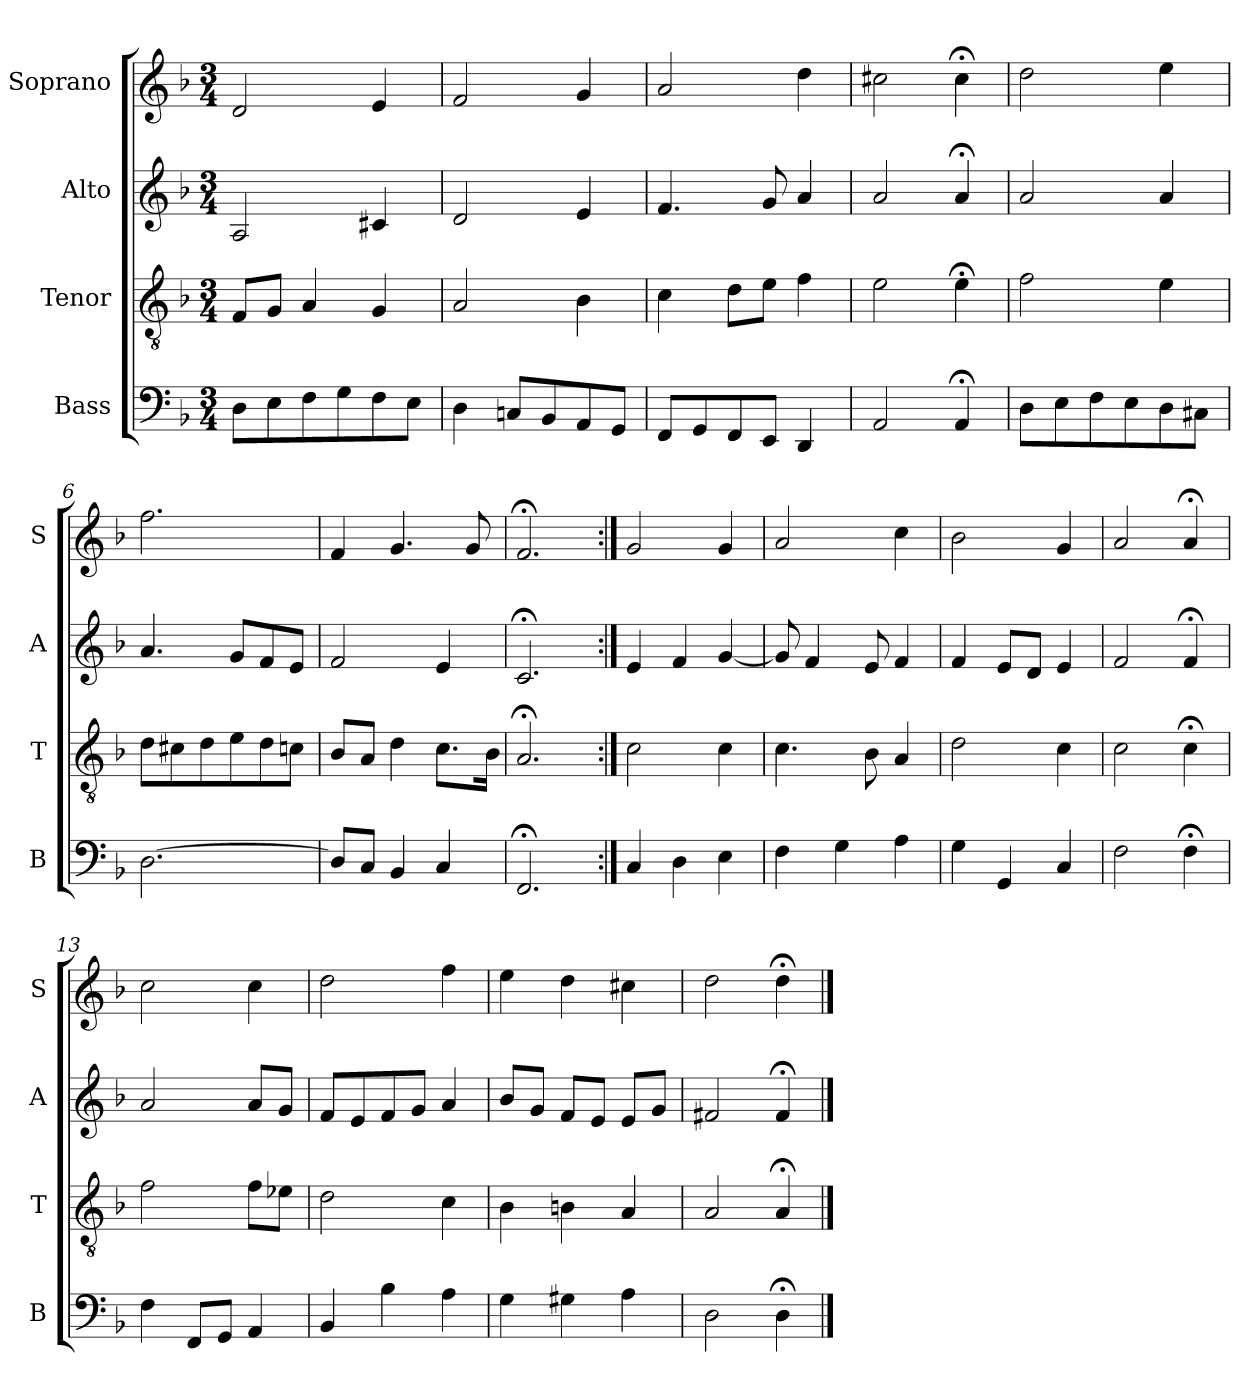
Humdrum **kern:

**kern	**kern	**kern	**kern
*part4	*part3	*part2	*part1
*staff4	*staff3	*staff2	*staff1
*I"Bass	*I"Tenor	*I"Alto	*I"Soprano
*I'B	*I'T	*I'A	*I'S
*clefF4	*clefGv2	*clefG2	*clefG2
*k[b-]	*k[b-]	*k[b-]	*k[b-]
*d:	*d:	*d:	*d:
*M3/4	*M3/4	*M3/4	*M3/4
*MM100	*MM100	*MM100	*MM100
=1	=1	=1	=1
8DL	8FL	2A	2d
8E	8GJ	.	.
8F	4A	.	.
8G	.	.	.
8F	4G	4c#X	4e
8EJ	.	.	.
=2	=2	=2	=2
4D	2A	2d	2f
8CnL	.	.	.
8BB-	.	.	.
8AA	4B-	4e	4g
8GGJ	.	.	.
=3	=3	=3	=3
8FFL	4c	4.f	2a
8GG	.	.	.
8FF	8dL	.	.
8EEJ	8eJ	8g	.
4DD	4f	4a	4dd
=4	=4	=4	=4
2AA	2e	2a	2cc#X
4AA;<	4e;<	4a;<	4cc#;<
=5	=5	=5	=5
8DL	2f	2a	2dd
8E	.	.	.
8F	.	.	.
8E	.	.	.
8D	4e	4a	4ee
8C#XJ	.	.	.
=6	=6	=6	=6
[2.D	8dL	4.a	2.ff
.	8c#X	.	.
.	8d	.	.
.	8e	8gL	.
.	8d	8f	.
.	8cnJ	8eJ	.
=7	=7	=7	=7
8DL]	8B-L	2f	4f
8CJ	8AJ	.	.
4BB-	4d	.	4.g
4C	8.cL	4e	.
.	.	.	8g
.	16B-Jk	.	.
=8	=8	=8	=8
2.FF;<	2.A;<i	2.c;<	2.f;<i
=9:|!	=9:|!	=9:|!	=9:|!
4C	2ci	4e	2gi
4D	.	4f	.
4E	4c	[4g	4g
=10	=10	=10	=10
4F	4.c	8g]	2ai
.	.	4f	.
4G	.	.	.
.	8B-	8ei	.
4A	4A	4fi	4cci
=11	=11	=11	=11
4G	2d	4f	2b-
4GG	.	8eL	.
.	.	8dJ	.
4C	4c	4e	4g
=12	=12	=12	=12
2F	2ci	2f	2ai
4F;<	4c;<i	4f;<	4a;<i
=13	=13	=13	=13
4F	2fi	2a	2cci
8FFL	.	.	.
8GGJ	.	.	.
4AA	8fL	8aL	4cc
.	8e-XJ	8gJ	.
=14	=14	=14	=14
4BB-	2d	8fL	2dd
.	.	8e	.
4B-	.	8f	.
.	.	8gJ	.
4A	4c	4a	4ff
=15	=15	=15	=15
4G	4B-	8b-L	4ee
.	.	8gJ	.
4G#X	4Bn	8fL	4dd
.	.	8eJ	.
4A	4A	8eL	4cc#X
.	.	8gJ	.
=16	=16	=16	=16
2D	2A	2f#X	2dd
4D;<	4A;<	4f#;<	4dd;<
==	==	==	==
*-	*-	*-	*-
